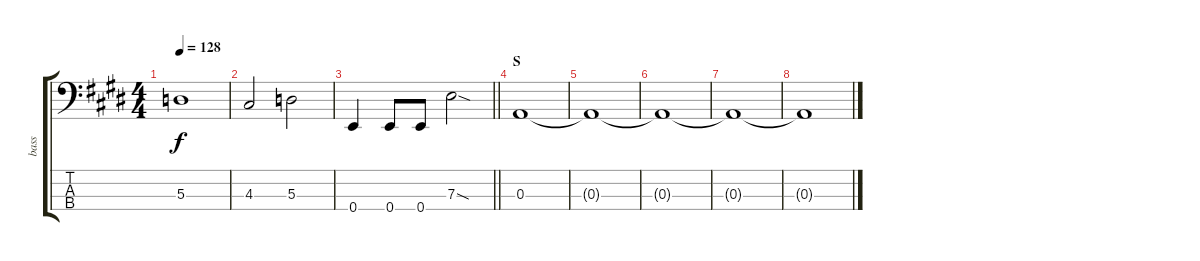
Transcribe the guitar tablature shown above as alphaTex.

\track ("bass" "bass") {instrument electricbassfinger}
\staff {score tabs}
\tuning (G2 D2 A1 E1) {hide}
\ts (4 4)
\tempo 128
\clef f4
\ks e
5.3.1{dy f} |
4.3.2 5.3.2 |
\barLineRight lightlight
0.4.4 0.4.8 0.4.8 7.3{sod}.2 |
\section ("" "S")
0.3.1 |
0.3{t}.1 |
0.3{t}.1 |
0.3{t}.1 |
0.3{t}.1
